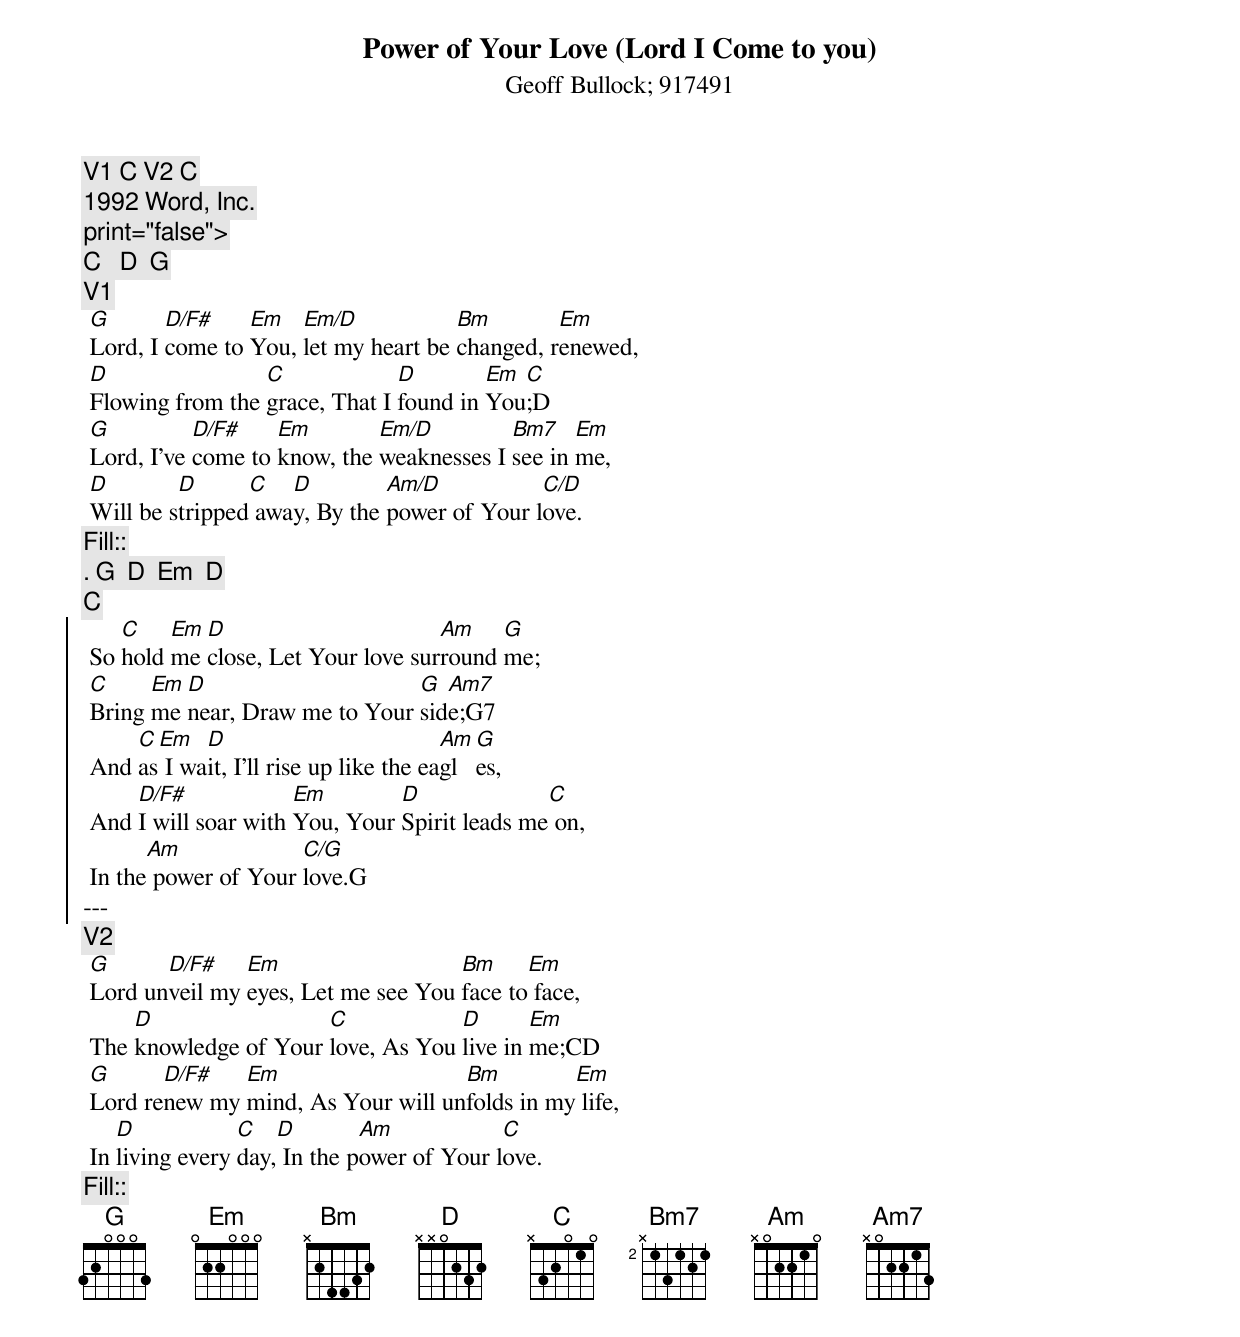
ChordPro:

{title:Power of Your Love (Lord I Come to you)}
{subtitle:Geoff Bullock}
{subtitle:917491}
{comment:V1 C V2 C }
{comment:1992 Word, Inc.}
{comment:print="false">}
{comment:C   D  G}
{comment:V1}
 [G]Lord, I [D/F#]come to [Em]You, [Em/D]let my heart be [Bm]changed, r[Em]enewed,
 [D]Flowing from the [C]grace, That I [D]found in [Em]You[C];D
 [G]Lord, I've [D/F#]come to [Em]know, the [Em/D]weaknesses I [Bm7]see in [Em]me,
 [D]Will be s[D]tripped[C] awa[D]y, By the [Am/D]power of Your l[C/D]ove.
{comment:Fill::}
{comment:. G  D  Em  D}
{comment:C}
{soc}
 So [C]hold [Em]me [D]close, Let Your love sur[Am]round [G]me;
 [C]Bring [Em]me [D]near, Draw me to Your [G]sid[Am7]e;G7
 And [C]as[Em] I wa[D]it, I'll rise up like the ea[Am]gl[G]es,
 And [D/F#]I will soar with [Em]You, Your [D]Spirit leads me[C] on,
 In the[Am] power of Your [C/G]love.G
---
{eoc}
{comment:V2}
 [G]Lord un[D/F#]veil my [Em]eyes, Let me see You [Bm]face to[Em] face,
 The [D]knowledge of Your [C]love, As You [D]live in [Em]me;CD
 [G]Lord re[D/F#]new my [Em]mind, As Your will un[Bm]folds in my[Em] life,
 In [D]living every [C]day,[D] In the p[Am]ower of Your l[C]ove.
{comment:Fill::}
